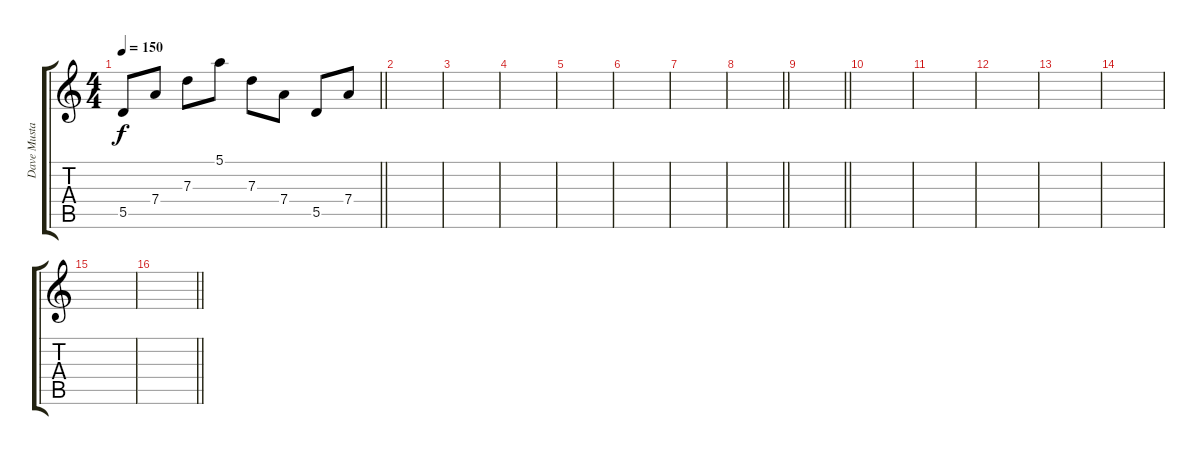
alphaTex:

\track ("Dave Mustaine" "Dave Musta") {instrument distortionguitar}
\staff {score tabs}
\tuning (E4 B3 G3 D3 A2 E2) {hide}
\ts (4 4)
\tempo 150
\clef g2
\barLineRight lightlight
\ks c
5.5.8{dy f} 7.4.8 7.3.8 5.1.8 7.3.8 7.4.8 5.5.8 7.4.8 |
|
|
|
|
|
|
\barLineRight lightlight
|
\barLineRight lightlight
|
|
|
|
|
|
|
\barLineRight lightlight
